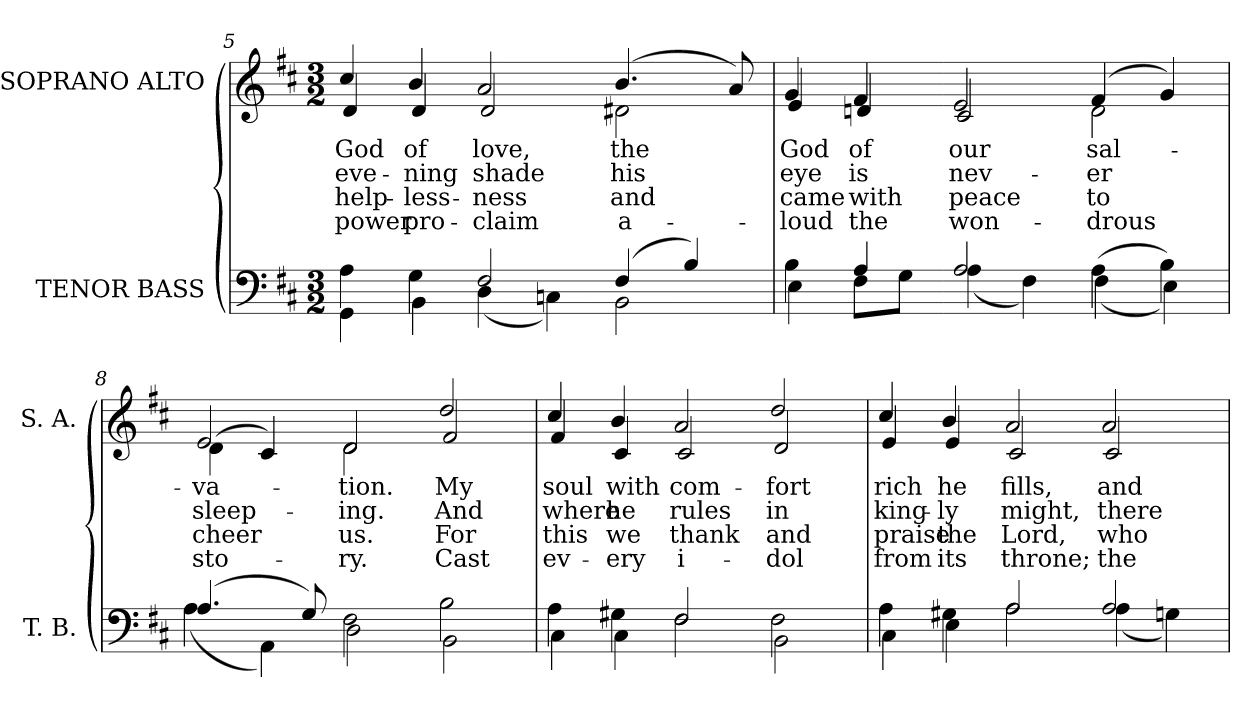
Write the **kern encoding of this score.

**kern	**kern	**text	**text	**text	**text
*part2	*part1	*part1	*part1	*part1	*part1
*staff2	*staff1	*staff1	*staff1	*staff1	*staff1
*I"TENOR BASS	*I"SOPRANO ALTO	*	*	*	*
*I'T. B.	*I'S. A.	*	*	*	*
*clefF4	*clefG2	*	*	*	*
*k[f#c#]	*k[f#c#]	*	*	*	*
*D:	*D:	*	*	*	*
*M3/2	*M3/2	*	*	*	*
=5	=5	=5	=5	=5	=5
*^	*	*	*	*	*
!	!	!	!LO:LY:b:color=#000000	!LO:LY:b:color=#000000	!LO:LY:b:color=#000000	!LO:LY:b:color=#000000
*	*	*^	*	*	*	*
4Ai\	4GGi\	4cc#i/	4di/	God	eve-	help-	power
!	!	!	!	!LO:LY:b:color=#000000	!LO:LY:b:color=#000000	!LO:LY:b:color=#000000	!LO:LY:b:color=#000000
4Gi\	4BBi\	4bi/	4di/	of	-ning	-less-	pro-
!	!	!	!	!LO:LY:b:color=#000000	!LO:LY:b:color=#000000	!LO:LY:b:color=#000000	!LO:LY:b:color=#000000
2F#i/	(4Di\	2ai/	2di/	love,	shade	-ness	-claim
.	4Cni\)	.	.	.	.	.	.
!	!	!	!	!LO:LY:b:color=#000000	!LO:LY:b:color=#000000	!LO:LY:b:color=#000000	!LO:LY:b:color=#000000
(4F#i/	2BBi\	(4.bi/	2d#Xi\	the	his	and	a-
4Bi/)	.	.	.	.	.	.	.
.	.	8ai/)	.	.	.	.	.
=6	=6	=6	=6	=6	=6	=6	=6
!	!	!	!	!LO:LY:b:color=#000000	!LO:LY:b:color=#000000	!LO:LY:b:color=#000000	!LO:LY:b:color=#000000
4Bi\	4Ei\	4gi/	4ei/	God	eye	came	-loud
!	!	!	!	!LO:LY:b:color=#000000	!LO:LY:b:color=#000000	!LO:LY:b:color=#000000	!LO:LY:b:color=#000000
4Ai/	8F#i\L	4f#i/	4dni/	of	is	with	the
.	8Gi\J	.	.	.	.	.	.
!!LO:LB:g=z	!!
=7-	=7-	=7-	=7-	=7-	=7-	=7-	=7-
!	!	!	!	!LO:LY:b:color=#000000	!LO:LY:b:color=#000000	!LO:LY:b:color=#000000	!LO:LY:b:color=#000000
2Ai/	(4Ai\	2ei/	2c#i/	our	nev-	peace	won-
.	4F#i\)	.	.	.	.	.	.
!	!	!	!	!LO:LY:b:color=#000000	!LO:LY:b:color=#000000	!LO:LY:b:color=#000000	!LO:LY:b:color=#000000
(4Ai\	(4F#i\	(4f#i/	2di\	sal-	-er	to	-drous
4Bi\)	4Ei\)	4gi/)	.	.	.	.	.
=8	=8	=8	=8	=8	=8	=8	=8
!	!	!	!	!LO:LY:b:color=#000000	!LO:LY:b:color=#000000	!LO:LY:b:color=#000000	!LO:LY:b:color=#000000
(4.Ai/	(4Ai\	2ei/	(4di\	-va-	sleep-	cheer	sto-
.	4AAi\)	.	4c#i/)	.	.	.	.
8Gi/)	.	.	.	.	.	.	.
!	!	!	!	!LO:LY:b:color=#000000	!LO:LY:b:color=#000000	!LO:LY:b:color=#000000	!LO:LY:b:color=#000000
2F#i\	2Di\	2di/	2di\	-tion.	-ing.	us.	-ry.
!	!	!	!	!LO:LY:b:color=#000000	!LO:LY:b:color=#000000	!LO:LY:b:color=#000000	!LO:LY:b:color=#000000
2Bi\	2BBi\	2ddi/	2f#i/	My	And	For	Cast
=9	=9	=9	=9	=9	=9	=9	=9
!	!	!	!	!LO:LY:b:color=#000000	!LO:LY:b:color=#000000	!LO:LY:b:color=#000000	!LO:LY:b:color=#000000
4Ai\	4C#i\	4cc#i/	4f#i/	soul	where	this	ev-
!	!	!	!	!LO:LY:b:color=#000000	!LO:LY:b:color=#000000	!LO:LY:b:color=#000000	!LO:LY:b:color=#000000
4G#Xi\	4C#i\	4bi/	4c#i/	with	he	we	-ery
!	!	!	!	!LO:LY:b:color=#000000	!LO:LY:b:color=#000000	!LO:LY:b:color=#000000	!LO:LY:b:color=#000000
2F#i/	2F#i\	2ai/	2c#i/	com-	rules	thank	i-
!	!	!	!	!LO:LY:b:color=#000000	!LO:LY:b:color=#000000	!LO:LY:b:color=#000000	!LO:LY:b:color=#000000
2F#i\	2BBi\	2ddi/	2di/	-fort	in	and	-dol
=10	=10	=10	=10	=10	=10	=10	=10
!	!	!	!	!LO:LY:b:color=#000000	!LO:LY:b:color=#000000	!LO:LY:b:color=#000000	!LO:LY:b:color=#000000
4Ai\	4C#i\	4cc#i/	4ei/	rich	king-	praise	from
!	!	!	!	!LO:LY:b:color=#000000	!LO:LY:b:color=#000000	!LO:LY:b:color=#000000	!LO:LY:b:color=#000000
4G#Xi\	4Ei\	4bi/	4ei/	he	-ly	the	its
!	!	!	!	!LO:LY:b:color=#000000	!LO:LY:b:color=#000000	!LO:LY:b:color=#000000	!LO:LY:b:color=#000000
2Ai/	2Ai\	2ai/	2c#i/	fills,	might,	Lord,	throne;
!	!	!	!	!LO:LY:b:color=#000000	!LO:LY:b:color=#000000	!LO:LY:b:color=#000000	!LO:LY:b:color=#000000
2Ai/	(4Ai\	2ai/	2c#i/	and	there	who	the
.	4Gni\)	.	.	.	.	.	.
*v	*v	*	*	*	*	*	*
*	*v	*v	*	*	*	*
=	=	=	=	=	=
*-	*-	*-	*-	*-	*-
